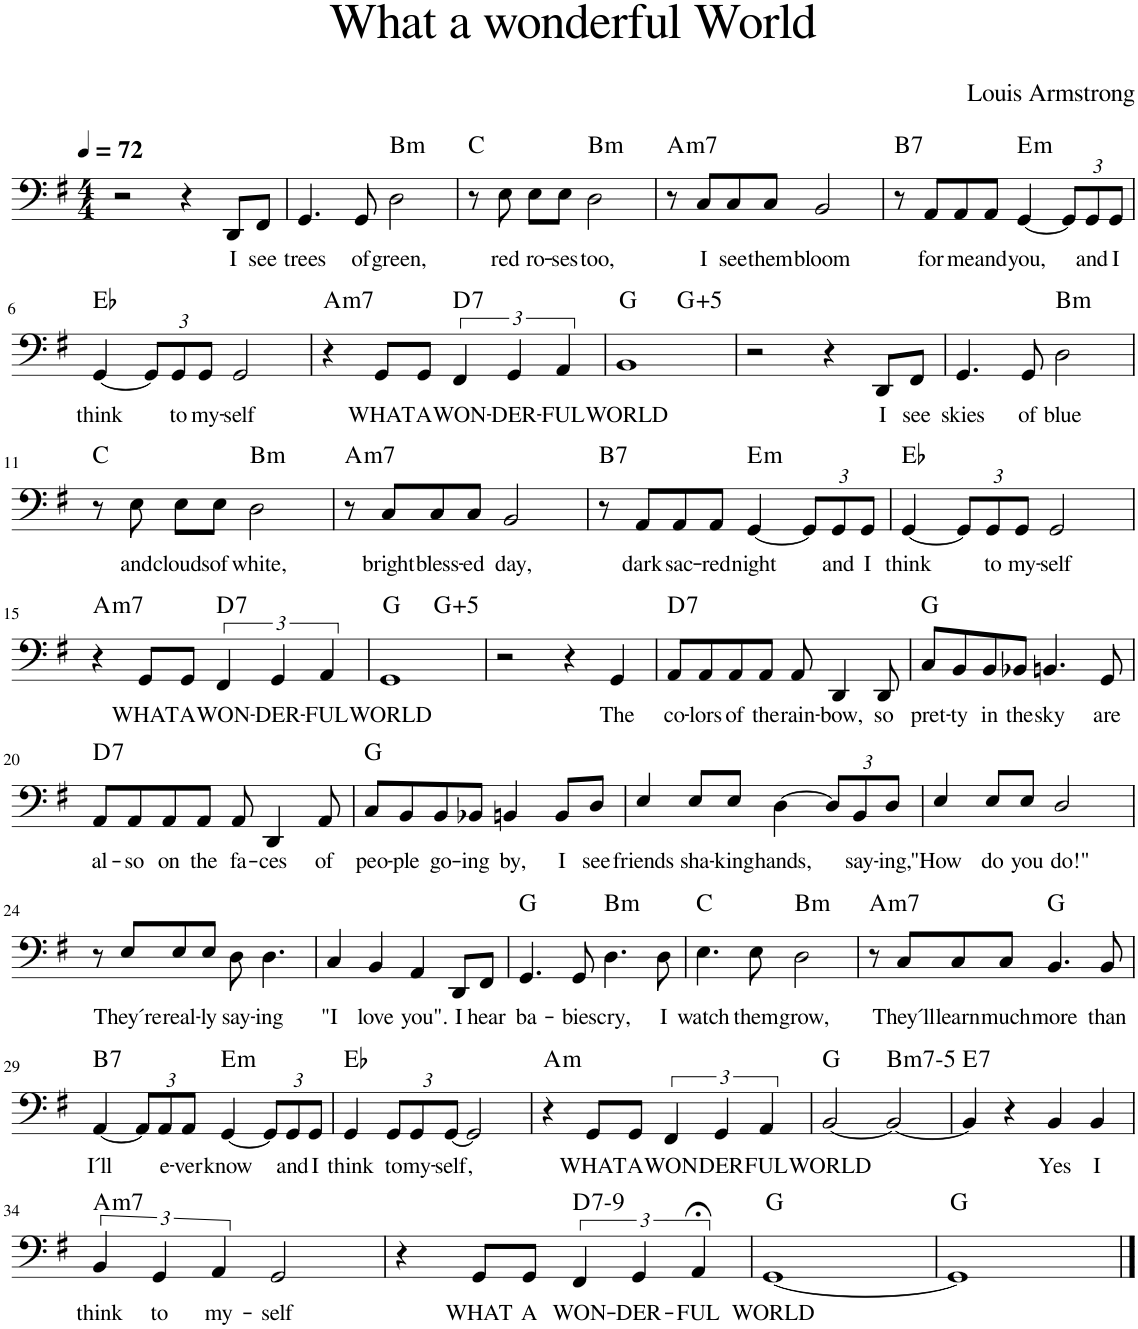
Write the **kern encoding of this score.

**kern	**text	**harte
*part1	*part1	*part1
*staff1	*staff1	*
*I"Violoncello	*	*
*I'Vc.	*	*
*clefF4	*	*
*k[f#]	*	*
*M4/4	*	*
*MM72	*	*
=1	=1	=1
2r	.	.
4r	.	.
!	!LO:LY:b	!
8DD/L	I	.
!	!LO:LY:b	!
8FF#/J	see	.
=2	=2	=2
!	!LO:LY:b	!
4.GG/	trees	.
!	!LO:LY:b	!
8GG/	of	.
!	!LO:LY:b	!LO:H:kt=m
2D\	green,	B:min
=3	=3	=3
!	!	!LO:H:kt=N.C.
8r	.	N
!	!LO:LY:b	!
8E\	red	.
!	!LO:LY:b	!
8E\L	ro-	.
!	!LO:LY:b	!
8E\J	-ses	.
!	!LO:LY:b	!LO:H:kt=m
2D\	too,	B:min
=4	=4	=4
!	!	!LO:H:kt=m7
8r	.	A:min7
!	!LO:LY:b	!
8C/L	I	.
!	!LO:LY:b	!
8C/	see	.
!	!LO:LY:b	!
8C/J	them	.
!	!LO:LY:b	!
2BB/	bloom	.
=5	=5	=5
!	!	!LO:H:kt=7
8r	.	B:7
!	!LO:LY:b	!
8AA/L	for	.
!	!LO:LY:b	!
8AA/	me	.
!	!LO:LY:b	!
8AA/J	and	.
!	!LO:LY:b	!LO:H:kt=m
[4GG/	you,	E:min
*Xbrackettup	*	*
12GG/L]	.	.
!	!LO:LY:b	!
12GG/	and	.
!	!LO:LY:b	!
12GG/J	I	.
!!LO:LB:g=z
=6	=6	=6
!	!LO:LY:b	!
[4GG/	think	Eb:maj
12GG/L]	.	.
!	!LO:LY:b	!
12GG/	to	.
!	!LO:LY:b	!
12GG/J	my-	.
!	!LO:LY:b	!
2GG/	-self	.
=7	=7	=7
!	!	!LO:H:kt=m7
4r	.	A:min7
!	!LO:LY:b	!
8GG/L	WHAT	.
!	!LO:LY:b	!
8GG/J	A	.
*brackettup	*	*
!	!LO:LY:b	!LO:H:kt=7
6FF#/	WON-	D:7
!	!LO:LY:b	!
6GG/	-DER-	.
!	!LO:LY:b	!
6AA/	-FUL	.
=8	=8	=8
!	!LO:LY:b	!LO:H:kt=N.C.
*^	*	*
1BB	2ryy	WORLD	N
!	!	!	!LO:H:kt=5
.	2ryy	.	G:(1,5)
*v	*v	*	*
=9	=9	=9
2r	.	.
4r	.	.
!	!LO:LY:b	!
8DD/L	I	.
!	!LO:LY:b	!
8FF#/J	see	.
=10	=10	=10
!	!LO:LY:b	!
4.GG/	skies	.
!	!LO:LY:b	!
8GG/	of	.
!	!LO:LY:b	!LO:H:kt=m
2D\	blue	B:min
!!LO:LB:g=z
=11	=11	=11
!	!	!LO:H:kt=N.C.
8r	.	N
!	!LO:LY:b	!
8E\	and	.
!	!LO:LY:b	!
8E\L	clouds	.
!	!LO:LY:b	!
8E\J	of	.
!	!LO:LY:b	!LO:H:kt=m
2D\	white,	B:min
=12	=12	=12
!	!	!LO:H:kt=m7
8r	.	A:min7
!	!LO:LY:b	!
8C/L	bright	.
!	!LO:LY:b	!
8C/	bless-	.
!	!LO:LY:b	!
8C/J	-ed	.
!	!LO:LY:b	!
2BB/	day,	.
=13	=13	=13
!	!	!LO:H:kt=7
8r	.	B:7
!	!LO:LY:b	!
8AA/L	dark	.
!	!LO:LY:b	!
8AA/	sac-	.
!	!LO:LY:b	!
8AA/J	-red	.
!	!LO:LY:b	!LO:H:kt=m
[4GG/	night	E:min
*Xbrackettup	*	*
12GG/L]	.	.
!	!LO:LY:b	!
12GG/	and	.
!	!LO:LY:b	!
12GG/J	I	.
=14	=14	=14
!	!LO:LY:b	!
[4GG/	think	Eb:maj
12GG/L]	.	.
!	!LO:LY:b	!
12GG/	to	.
!	!LO:LY:b	!
12GG/J	my-	.
!	!LO:LY:b	!
2GG/	-self	.
!!LO:LB:g=z
=15	=15	=15
!	!	!LO:H:kt=m7
4r	.	A:min7
!	!LO:LY:b	!
8GG/L	WHAT	.
!	!LO:LY:b	!
8GG/J	A	.
*brackettup	*	*
!	!LO:LY:b	!LO:H:kt=7
6FF#/	WON-	D:7
!	!LO:LY:b	!
6GG/	-DER-	.
!	!LO:LY:b	!
6AA/	-FUL	.
=16	=16	=16
!	!LO:LY:b	!LO:H:kt=N.C.
*^	*	*
1GG	2ryy	WORLD	N
!	!	!	!LO:H:kt=5
.	2ryy	.	G:(1,5)
*v	*v	*	*
=17	=17	=17
2r	.	.
4r	.	.
!	!LO:LY:b	!
4GG/	The	.
=18	=18	=18
!	!LO:LY:b	!LO:H:kt=7
8AA/L	co-	D:7
!	!LO:LY:b	!
8AA/	-lors	.
!	!LO:LY:b	!
8AA/	of	.
!	!LO:LY:b	!
8AA/J	the	.
!	!LO:LY:b	!
8AA/	rain-	.
!	!LO:LY:b	!
4DD/	-bow,	.
!	!LO:LY:b	!
8DD/	so	.
=19	=19	=19
!	!LO:LY:b	!LO:H:kt=N.C.
8C/L	pret-	N
!	!LO:LY:b	!
8BB/	-ty	.
!	!LO:LY:b	!
8BB/	in	.
!	!LO:LY:b	!
8BB-X/J	the	.
!	!LO:LY:b	!
4.BBn/	sky	.
!	!LO:LY:b	!
8GG/	are	.
!!LO:LB:g=z
=20	=20	=20
!	!LO:LY:b	!LO:H:kt=7
8AA/L	al-	D:7
!	!LO:LY:b	!
8AA/	-so	.
!	!LO:LY:b	!
8AA/	on	.
!	!LO:LY:b	!
8AA/J	the	.
!	!LO:LY:b	!
8AA/	fa-	.
!	!LO:LY:b	!
4DD/	-ces	.
!	!LO:LY:b	!
8AA/	of	.
=21	=21	=21
!	!LO:LY:b	!LO:H:kt=N.C.
8C/L	peo-	N
!	!LO:LY:b	!
8BB/	-ple	.
!	!LO:LY:b	!
8BB/	go-	.
!	!LO:LY:b	!
8BB-X/J	-ing	.
!	!LO:LY:b	!
4BBn/	by,	.
!	!LO:LY:b	!
8BB/L	I	.
!	!LO:LY:b	!
8D/J	see	.
=22	=22	=22
!	!LO:LY:b	!
4E/	friends	.
!	!LO:LY:b	!
8E/L	sha-	.
!	!LO:LY:b	!
8E/J	-king	.
!	!LO:LY:b	!
[4D\	hands,	.
*Xbrackettup	*	*
12D/L]	.	.
!	!LO:LY:b	!
12BB/	say-	.
!	!LO:LY:b	!
12D/J	-ing,	.
=23	=23	=23
!	!LO:LY:b	!
4E/	"How	.
!	!LO:LY:b	!
8E/L	do	.
!	!LO:LY:b	!
8E/J	you	.
!	!LO:LY:b	!
2D/	do!"	.
!!LO:LB:g=z
=24	=24	=24
8r	.	.
!	!LO:LY:b	!
8E/L	They´re	.
!	!LO:LY:b	!
8E/	real-	.
!	!LO:LY:b	!
8E/J	-ly	.
!	!LO:LY:b	!
8D\	say-	.
!	!LO:LY:b	!
4.D\	-ing	.
=25	=25	=25
!	!LO:LY:b	!
4C/	"I	.
!	!LO:LY:b	!
4BB/	love	.
!	!LO:LY:b	!
4AA/	you".	.
!	!LO:LY:b	!
8DD/L	I	.
!	!LO:LY:b	!
8FF#/J	hear	.
=26	=26	=26
!	!LO:LY:b	!LO:H:kt=N.C.
4.GG/	ba-	N
!	!LO:LY:b	!
8GG/	-bies	.
!	!LO:LY:b	!LO:H:kt=m
4.D\	cry,	B:min
!	!LO:LY:b	!
8D\	I	.
=27	=27	=27
!	!LO:LY:b	!LO:H:kt=N.C.
4.E\	watch	N
!	!LO:LY:b	!
8E\	them	.
!	!LO:LY:b	!LO:H:kt=m
2D\	grow,	B:min
=28	=28	=28
!	!	!LO:H:kt=m7
8r	.	A:min7
!	!LO:LY:b	!
8C/L	They´ll	.
!	!LO:LY:b	!
8C/	learn	.
!	!LO:LY:b	!
8C/J	much	.
!	!LO:LY:b	!
4.BB/	more	G:maj
!	!LO:LY:b	!
8BB/	than	.
!!LO:LB:g=z
=29	=29	=29
!	!LO:LY:b	!LO:H:kt=7
[4AA/	I´ll	B:7
12AA/L]	.	.
!	!LO:LY:b	!
12AA/	e-	.
!	!LO:LY:b	!
12AA/J	-ver	.
!	!LO:LY:b	!LO:H:kt=m
[4GG/	know	E:min
12GG/L]	.	.
!	!LO:LY:b	!
12GG/	and	.
!	!LO:LY:b	!
12GG/J	I	.
=30	=30	=30
!	!LO:LY:b	!
4GG/	think	Eb:maj
!	!LO:LY:b	!
12GG/L	to	.
!	!LO:LY:b	!
12GG/	my-	.
!	!LO:LY:b	!
[12GG/J	-self,	.
2GG/]	.	.
=31	=31	=31
!	!	!LO:H:kt=m
4r	.	A:min
!	!LO:LY:b	!
8GG/L	WHAT	.
!	!LO:LY:b	!
8GG/J	A	.
*brackettup	*	*
!	!LO:LY:b	!
6FF#/	WON	.
!	!LO:LY:b	!
6GG/	DER	.
!	!LO:LY:b	!
6AA/	FUL	.
=32	=32	=32
!	!LO:LY:b	!
[2BB/	WORLD	G:maj
!	!	!LO:H:kt=m7-5
2BB/_	.	B:hdim7
=33	=33	=33
!	!	!LO:H:kt=7
4BB/]	.	E:7
4r	.	.
!	!LO:LY:b	!
4BB/	Yes	.
!	!LO:LY:b	!
4BB/	I	.
!!LO:LB:g=z
=34	=34	=34
!	!LO:LY:b	!LO:H:kt=m7
6BB/	think	A:min7
!	!LO:LY:b	!
6GG/	to	.
!	!LO:LY:b	!
6AA/	my-	.
!	!LO:LY:b	!
2GG/	-self	.
=35	=35	=35
4r	.	.
!	!LO:LY:b	!
8GG/L	WHAT	.
!	!LO:LY:b	!
8GG/J	A	.
!	!LO:LY:b	!LO:H:kt=7
6FF#/	WON-	D:7(b9)
!	!LO:LY:b	!
6GG/	-DER-	.
!	!LO:LY:b	!
6AA;</	-FUL	.
=36	=36	=36
!	!LO:LY:b	!LO:H:kt=N.C.
[1GG	WORLD	N
=37	=37	=37
!	!	!LO:H:kt=N.C.
1GG]	.	N
==	==	==
*-	*-	*-
